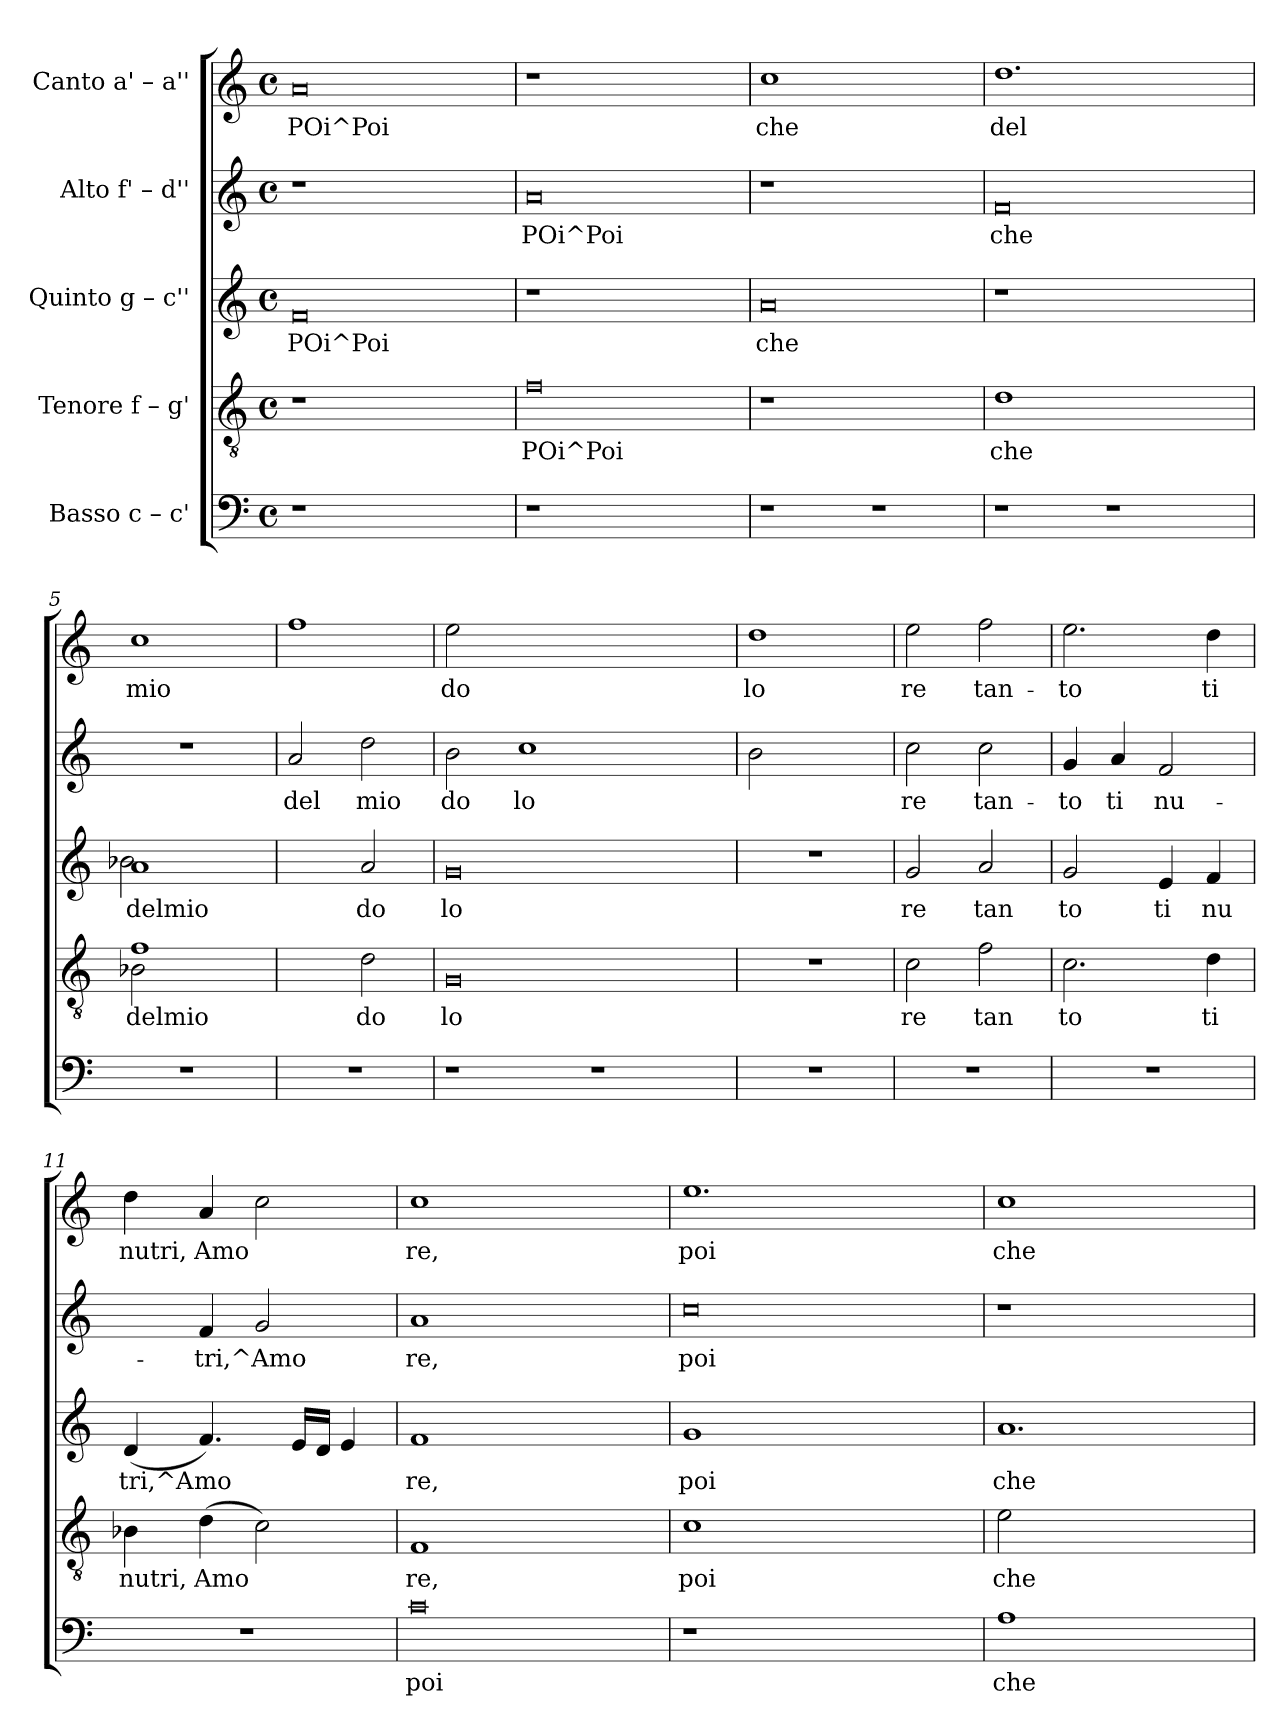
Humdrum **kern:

**kern	**text	**kern	**text	**kern	**text	**kern	**text	**kern	**text
*part5	*part5	*part4	*part4	*part3	*part3	*part2	*part2	*part1	*part1
*staff5	*staff5	*staff4	*staff4	*staff3	*staff3	*staff2	*staff2	*staff1	*staff1
*I"Basso  c – c'	*	*I"Tenore  f – g'	*	*I"Quinto  g – c''	*	*I"Alto  f' – d''	*	*I"Canto  a' – a''	*
!!LO:PB:g=z
*stria5	*	*stria5	*	*stria5	*	*stria5	*	*stria5	*
*clefF4	*	*clefGv2	*	*clefG2	*	*clefG2	*	*clefG2	*
*k[]	*	*k[]	*	*k[]	*	*k[]	*	*k[]	*
*C:	*	*C:	*	*C:	*	*C:	*	*C:	*
*M4/4	*	*M4/4	*	*M4/4	*	*M4/4	*	*M4/4	*
*met(c)	*	*met(c)	*	*met(c)	*	*met(c)	*	*met(c)	*
=1	=1	=1	=1	=1	=1	=1	=1	=1	=1
!	!	!	!	!	!LO:LY:b:rj	!	!	!	!LO:LY:b:rj
1r	.	1r	.	0f	POi^Poi	1r	.	0a	POi^Poi
1ryy	.	1ryy	.	.	.	1ryy	.	.	.
=2	=2	=2	=2	=2	=2	=2	=2	=2	=2
!	!	!	!LO:LY:b:rj	!	!	!	!LO:LY:b:rj	!	!
1r	.	0f	POi^Poi	1r	.	0a	POi^Poi	1r	.
1ryy	.	.	.	1ryy	.	.	.	1ryy	.
=3	=3	=3	=3	=3	=3	=3	=3	=3	=3
!	!	!	!	!	!LO:LY:b:rj	!	!	!	!LO:LY:b:rj
1r	.	1r	.	0a	che	1r	.	1cc	che
1r	.	1ryy	.	.	.	1ryy	.	1ryy	.
=4	=4	=4	=4	=4	=4	=4	=4	=4	=4
!	!	!	!LO:LY:b:rj	!	!	!	!LO:LY:b:rj	!	!LO:LY:b:rj
1r	.	1d	che	1r	.	0f	che	1.dd	del
1r	.	1ryy	.	1ryy	.	.	.	.	.
.	.	.	.	.	.	.	.	2ryy	.
=5	=5	=5	=5	=5	=5	=5	=5	=5	=5
*	*	*^	*	*	*	*	*	*	*
!	!	!	!	!LO:LY:b:rj	!	!LO:LY:b:rj	!	!	!	!LO:LY:b:rj
*	*	*	*	*	*^	*	*	*	*	*
1r	.	1f	2B-X\	delmio	1a	2b-X\	delmio	1r	.	1cc	mio
.	.	.	2ryy	.	.	2ryy	.	.	.	.	.
=6	=6	=6	=6	=6	=6	=6	=6	=6	=6	=6	=6
!	!	!	!	!	!	!	!	!	!LO:LY:b:rj	!	!LO:LY:b:rj
*	*	*v	*v	*	*	*	*	*	*	*	*
*	*	*	*	*v	*v	*	*	*	*	*
1r	.	2ryy	.	2ryy	.	2a/	del	1ff	.
!	!	!	!LO:LY:b:rj	!	!LO:LY:b:rj	!	!LO:LY:b:rj	!	!
.	.	2d\	do	2a/	do	2dd\	mio	.	.
=7	=7	=7	=7	=7	=7	=7	=7	=7	=7
!	!	!	!LO:LY:b:rj	!	!LO:LY:b:rj	!	!LO:LY:b:rj	!	!LO:LY:b:rj
1r	.	0G	lo	0g	lo	2b\	do	2ee\	do
!	!	!	!	!	!	!	!LO:LY:b:rj	!	!
.	.	.	.	.	.	1cc	lo	1.ryy	.
1r	.	.	.	.	.	.	.	.	.
.	.	.	.	.	.	2ryy	.	.	.
=8	=8	=8	=8	=8	=8	=8	=8	=8	=8
!	!	!	!	!	!	!	!LO:LY:b:rj	!	!LO:LY:b:rj
1r	.	1r	.	1r	.	2b\	.	1dd	lo
.	.	.	.	.	.	2ryy	.	.	.
!!LO:LB:g=z
=9	=9	=9	=9	=9	=9	=9	=9	=9	=9
!	!	!	!LO:LY:b:rj	!	!LO:LY:b:rj	!	!LO:LY:b:rj	!	!LO:LY:b:rj
1r	.	2c\	re	2g/	re	2cc\	re	2ee\	re
!	!	!	!LO:LY:b:rj	!	!LO:LY:b:rj	!	!LO:LY:b:rj	!	!LO:LY:b:rj
.	.	2f\	tan	2a/	tan	2cc\	tan-	2ff\	tan-
=10	=10	=10	=10	=10	=10	=10	=10	=10	=10
!	!	!	!LO:LY:b:rj	!	!LO:LY:b:rj	!	!LO:LY:b:rj	!	!LO:LY:b:rj
1r	.	2.c\	to	2g/	to	4g/	-to	2.ee\	-to
!	!	!	!	!	!	!	!LO:LY:b:rj	!	!
.	.	.	.	.	.	4a/	ti	.	.
!	!	!	!	!	!LO:LY:b:rj	!	!LO:LY:b:rj	!	!
.	.	.	.	4e/	ti	2f/	nu-	.	.
!	!	!	!LO:LY:b:rj	!	!LO:LY:b:rj	!	!	!	!LO:LY:b:rj
.	.	4d\	ti	4f/	nu	.	.	4dd\	ti
=11	=11	=11	=11	=11	=11	=11	=11	=11	=11
!	!	!	!LO:LY:b:rj	!	!LO:LY:b:rj	!	!	!	!LO:LY:b:rj
1r	.	4B-X\	nutri,	(<4d/	tri,^A	4ryy	.	4dd\	nutri,
!	!	!	!LO:LY:b:rj	!	!LO:LY:b:rj	!	!LO:LY:b:rj	!	!LO:LY:b:rj
.	.	(<4d\	Amo	4.f/)	mo	4f/	-tri,^Amo-	4a/	Amo-
!	!	!	!LO:LY:b:rj	!	!	!	!LO:LY:b:rj	!	!LO:LY:b:rj
.	.	2c\)	.	.	.	2g/	--	2cc\	--
!	!	!	!	!	!LO:LY:b:rj	!	!	!	!
.	.	.	.	16e/L	.	.	.	.	.
!	!	!	!	!	!LO:LY:b:rj	!	!	!	!
.	.	.	.	16d/J	.	.	.	.	.
!	!	!	!	!	!LO:LY:b:rj	!	!	!	!
.	.	.	.	4e/	.	.	.	.	.
=12	=12	=12	=12	=12	=12	=12	=12	=12	=12
!	!LO:LY:b:cj	!	!LO:LY:b:rj	!	!LO:LY:b:rj	!	!LO:LY:b:rj	!	!LO:LY:b:rj
0c	poi	1F	re,	1f	re,	1a	-re,	1cc	-re,
.	.	1ryy	.	1ryy	.	1ryy	.	1ryy	.
=13	=13	=13	=13	=13	=13	=13	=13	=13	=13
!	!	!	!LO:LY:b:rj	!	!LO:LY:b:rj	!	!LO:LY:b:rj	!	!LO:LY:b:rj
1r	.	1c	poi	1g	poi	0cc	poi	1.ee	poi
1ryy	.	1ryy	.	1ryy	.	.	.	.	.
.	.	.	.	.	.	.	.	2ryy	.
=14	=14	=14	=14	=14	=14	=14	=14	=14	=14
!	!LO:LY:b:cj	!	!LO:LY:b:rj	!	!LO:LY:b:rj	!	!	!	!LO:LY:b:rj
1A	che	2e\	che	1.a	che	1r	.	1cc	che
.	.	1ryy	.	.	.	.	.	.	.
2ryy	.	.	.	.	.	2ryy	.	2ryy	.
=	=	=	=	=	=	=	=	=	=
*-	*-	*-	*-	*-	*-	*-	*-	*-	*-
